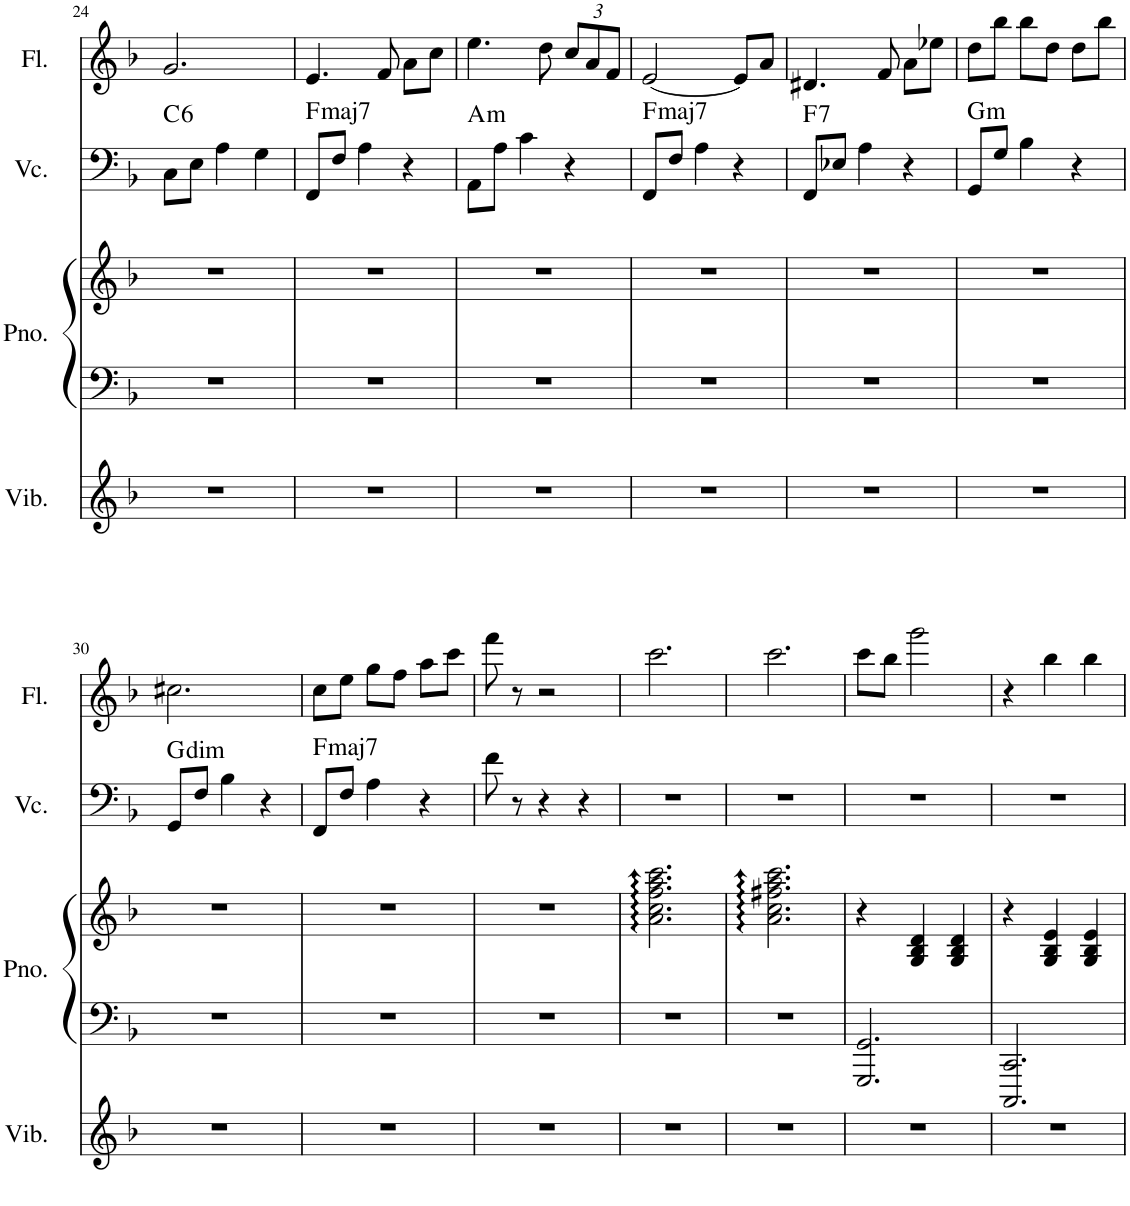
**kern	**kern	**kern	**kern	**harte	**kern
*part4	*part3	*part3	*part2	*part2	*part1
*staff5	*staff4	*staff3	*staff2	*	*staff1
*I"Vibraphone	*I"Piano	*	*I"Violoncello	*	*I"Flute
*I'Vib.	*I'Pno.	*	*I'Vc.	*	*I'Fl.
!!LO:PB:g=z
*clefG2	*clefF4	*clefG2	*clefF4	*	*clefG2
*k[b-]	*k[b-]	*k[b-]	*k[b-]	*	*k[b-]
*M3/4	*M3/4	*M3/4	*M3/4	*	*M3/4
=24	=24	=24	=24	=24	=24
!	!	!	!	!LO:H:kt=6	!
2.r	2.r	2.r	8C\L	C:maj6	2.g/
.	.	.	8E\J	.	.
.	.	.	4A\	.	.
.	.	.	4G\	.	.
=25	=25	=25	=25	=25	=25
!	!	!	!	!LO:H:kt=maj7	!
2.r	2.r	2.r	8FF/L	F:maj7	4.e/
.	.	.	8F/J	.	.
.	.	.	4A\	.	.
.	.	.	.	.	8f/
.	.	.	4r	.	8a\L
.	.	.	.	.	8cc\J
=26	=26	=26	=26	=26	=26
!	!	!	!	!LO:H:kt=m	!
2.r	2.r	2.r	8AA\L	A:min	4.ee\
.	.	.	8A\J	.	.
.	.	.	4c\	.	.
.	.	.	.	.	8dd\
*	*	*	*	*	*Xbrackettup
.	.	.	4r	.	12cc/L
.	.	.	.	.	12a/
.	.	.	.	.	12f/J
=27	=27	=27	=27	=27	=27
!	!	!	!	!LO:H:kt=maj7	!
2.r	2.r	2.r	8FF/L	F:maj7	[2e/
.	.	.	8F/J	.	.
.	.	.	4A\	.	.
.	.	.	4r	.	8e/L]
.	.	.	.	.	8a/J
=28	=28	=28	=28	=28	=28
!	!	!	!	!LO:H:kt=7	!
2.r	2.r	2.r	8FF/L	F:7	4.d#X/
.	.	.	8E-X/J	.	.
.	.	.	4A\	.	.
.	.	.	.	.	8f/
.	.	.	4r	.	8a\L
.	.	.	.	.	8ee-X\J
=29	=29	=29	=29	=29	=29
!	!	!	!	!LO:H:kt=m	!
2.r	2.r	2.r	8GG/L	G:min	8dd\L
.	.	.	8G/J	.	8bb-\J
.	.	.	4B-\	.	8bb-\L
.	.	.	.	.	8dd\J
.	.	.	4r	.	8dd\L
.	.	.	.	.	8bb-\J
!!LO:LB:g=z
=30	=30	=30	=30	=30	=30
!	!	!	!	!LO:H:kt=dim	!
2.r	2.r	2.r	8GG/L	G:dim	2.cc#X\
.	.	.	8F/J	.	.
.	.	.	4B-\	.	.
.	.	.	4r	.	.
=31	=31	=31	=31	=31	=31
!	!	!	!	!LO:H:kt=maj7	!
2.r	2.r	2.r	8FF/L	F:maj7	8cc\L
.	.	.	8F/J	.	8ee\J
.	.	.	4A\	.	8gg\L
.	.	.	.	.	8ff\J
.	.	.	4r	.	8aa\L
.	.	.	.	.	8ccc\J
=32	=32	=32	=32	=32	=32
2.r	2.r	2.r	8f\	.	8fff\
.	.	.	8r	.	8r
.	.	.	4r	.	2r
.	.	.	4r	.	.
=33	=33	=33	=33	=33	=33
2.r	2.r	2.a\ 2.cc\ 2.ff\ 2.aa\ 2.ccc\	2.r	.	2.ccc\
=34	=34	=34	=34	=34	=34
2.r	2.r	2.a\ 2.cc\ 2.ff#X\ 2.aa\ 2.ccc\	2.r	.	2.ccc\
=35	=35	=35	=35	=35	=35
2.r	2.GGG/ 2.GG/	4r	2.r	.	8ccc\L
.	.	.	.	.	8bb-\J
.	.	4G/ 4B-/ 4d/	.	.	2ggg\
.	.	4G/ 4B-/ 4d/	.	.	.
=36	=36	=36	=36	=36	=36
2.r	2.CCC/ 2.CC/	4r	2.r	.	4r
.	.	4G/ 4B-/ 4e/	.	.	4bb-\
.	.	4G/ 4B-/ 4e/	.	.	4bb-\
=	=	=	=	=	=
*-	*-	*-	*-	*-	*-
